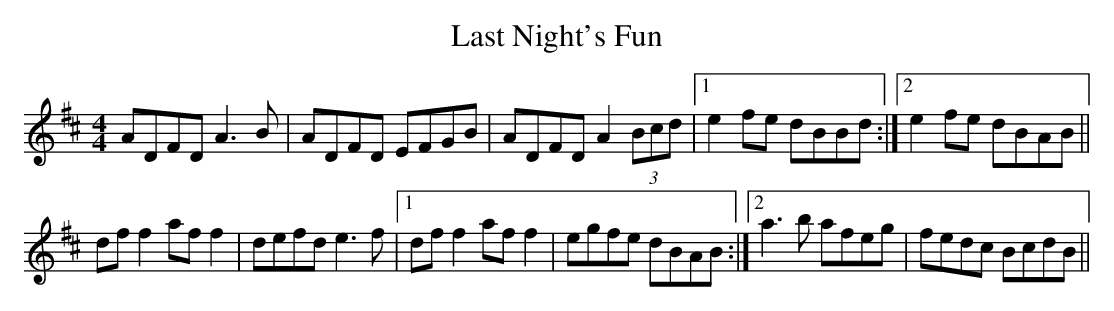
X:1
T:Last Night's Fun
M:4/4
L:1/8
K:D
ADFD A3B|ADFD EFGB|ADFD A2 (3Bcd|1 e2fe dBBd:|2 e2fe dBAB||
df f2 af f2|defd e3f|1 df f2 af f2|egfe dBAB:|2 a3b afeg|fedc BcdB||
